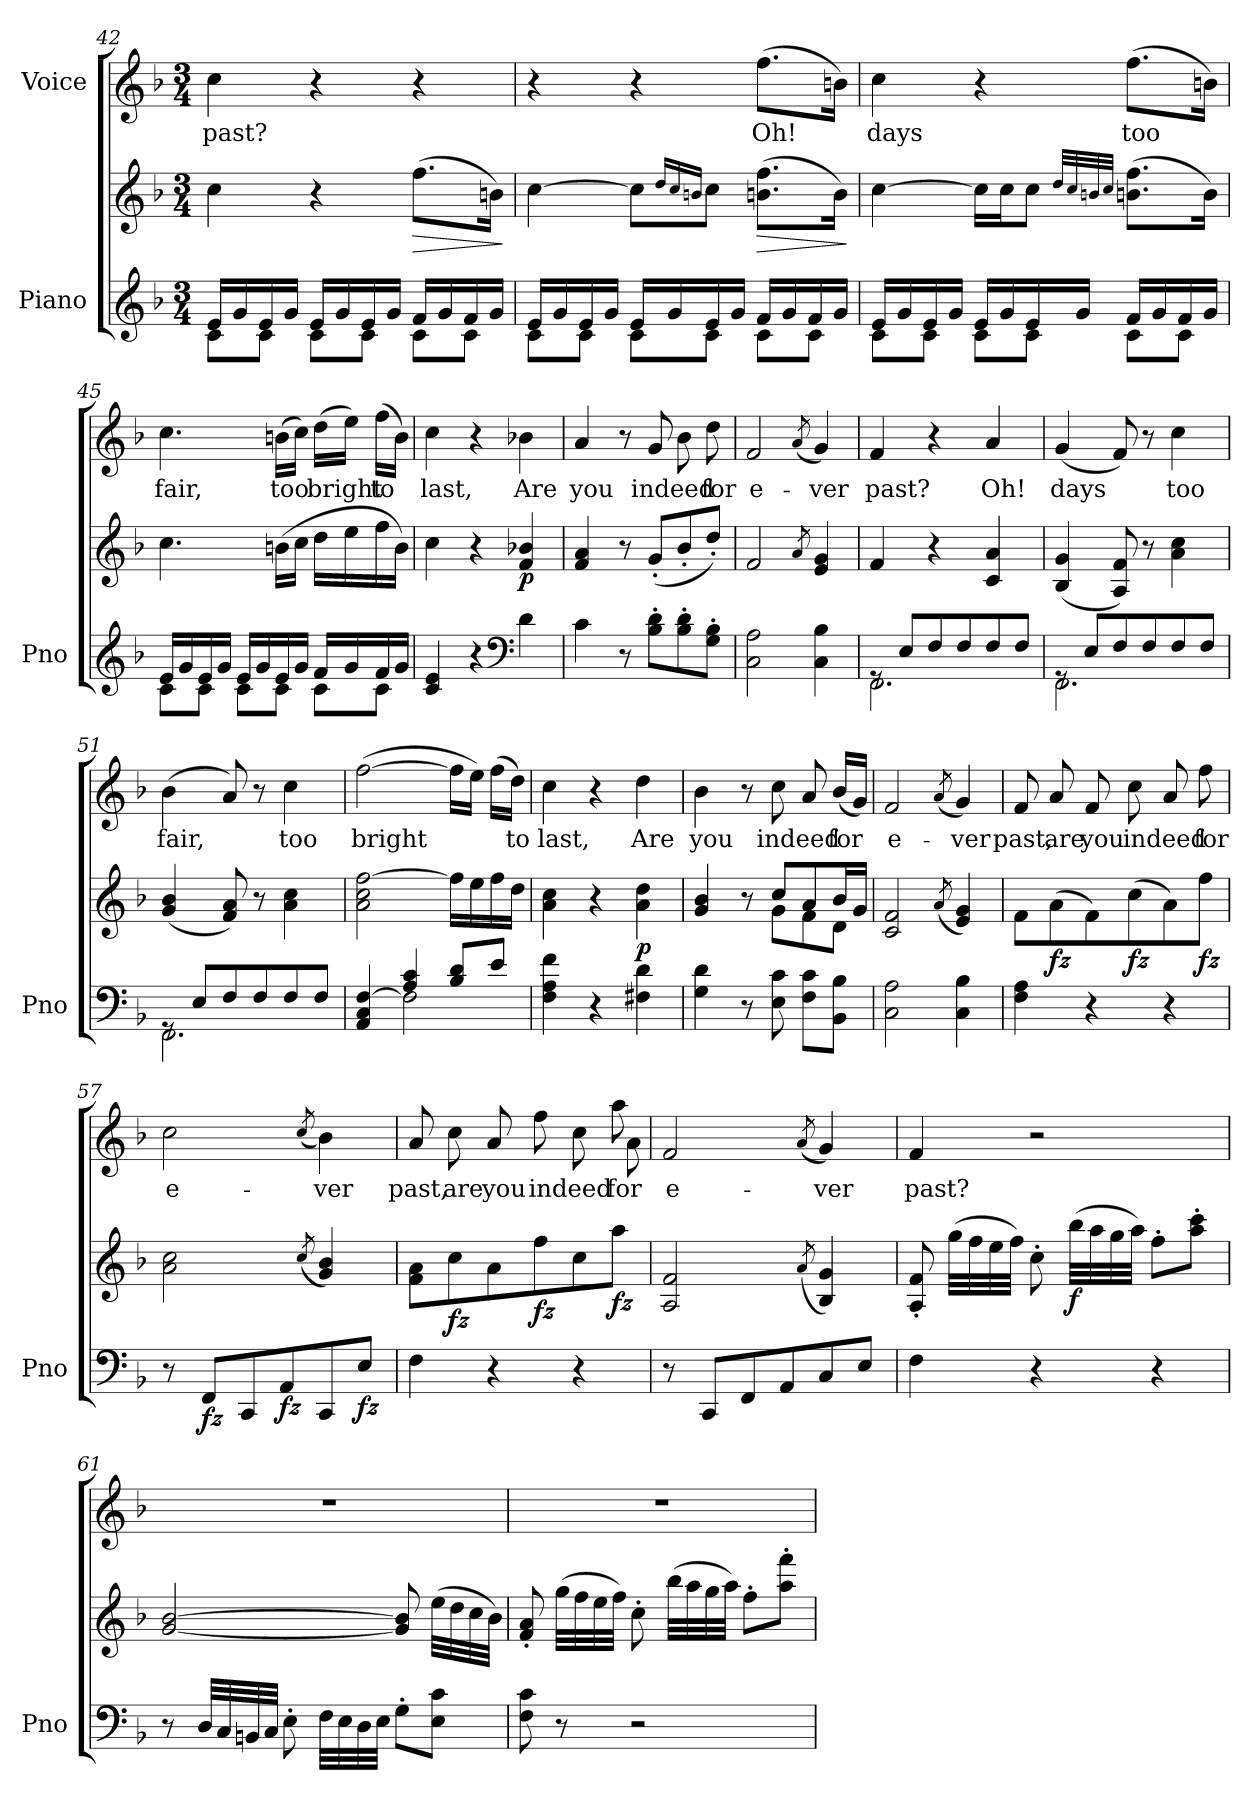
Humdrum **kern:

**kern	**kern	**dynam	**kern	**text
*part2	*part2	*part2	*part1	*part1
*staff3	*staff2	*staff2/3	*staff1	*staff1
*I"Piano	*	*	*I"Voice	*
*I'Pno	*	*	*	*
*clefG2	*clefG2	*	*clefG2	*
*k[b-]	*k[b-]	*	*k[b-]	*
*M3/4	*M3/4	*	*M3/4	*
=42	=42	=42	=42	=42
*^	*	*	*	*
!	!	!	!	!	!LO:LY:b
16e/LL	8c\L	4cc\	.	4cc\	past?
16g/	.	.	.	.	.
16e/	8c\J	.	.	.	.
16g/JJ	.	.	.	.	.
16e/LL	8c\L	4r	.	4r	.
16g/	.	.	.	.	.
16e/	8c\J	.	.	.	.
16g/JJ	.	.	.	.	.
!	!	!	!LO:HP:b	!	!
16f/LL	8c\L	(>8.ff\L	>	4r	.
16g/	.	.	.	.	.
16f/	8c\J	.	.	.	.
16g/JJ	.	16bn\Jk)	.	.	.
*v	*v	*	*	*	*
.	.	]	.	.
!!LO:LB:g=z
=43	=43	=43	=43	=43
*^	*	*	*	*
16e/LL	8c\L	[4cc\	.	4r	.
16g/	.	.	.	.	.
16e/	8c\J	.	.	.	.
16g/JJ	.	.	.	.	.
16e/LL	8c\L	8cc\L]	.	4r	.
16g/	.	.	.	.	.
.	.	16qdd/LL	.	.	.
.	.	16qcc/	.	.	.
.	.	16qbn/JJ	.	.	.
16e/	8c\J	8cc\J	.	.	.
16g/JJ	.	.	.	.	.
!	!	!	!LO:HP:b	!	!LO:LY:b
16f/LL	8c\L	(>8.bn\ 8.ff\L	>	(>8.ff\L	Oh!
16g/	.	.	.	.	.
16f/	8c\J	.	.	.	.
16g/JJ	.	16b\Jk)	.	16bn\Jk)	.
*v	*v	*	*	*	*
.	.	]	.	.
=44	=44	=44	=44	=44
*^	*	*	*	*
!	!	!	!	!	!LO:LY:b
16e/LL	8c\L	[4cc\	.	4cc\	days
16g/	.	.	.	.	.
16e/	8c\J	.	.	.	.
16g/JJ	.	.	.	.	.
16e/LL	8c\L	16cc\LL]	.	4r	.
16g/	.	16cc\J	.	.	.
16e/	8c\J	8cc\J	.	.	.
16g/JJ	.	.	.	.	.
.	.	32qdd/LLL	.	.	.
.	.	32qcc/	.	.	.
.	.	32qbn/	.	.	.
.	.	32qcc/JJJ	.	.	.
!	!	!	!	!	!LO:LY:b
16f/LL	8c\L	(>8.bn\ 8.ff\L	.	(>8.ff\L	too
16g/	.	.	.	.	.
16f/	8c\J	.	.	.	.
16g/JJ	.	16b\Jk)	.	16bn\Jk)	.
=45	=45	=45	=45	=45	=45
!	!	!	!	!	!LO:LY:b
16e/LL	8c\L	4.cc\	.	4.cc\	fair,
16g/	.	.	.	.	.
16e/	8c\J	.	.	.	.
16g/JJ	.	.	.	.	.
16e/LL	8c\L	.	.	.	.
16g/	.	.	.	.	.
!	!	!	!	!	!LO:LY:b
16e/	8c\J	(>16bn\LL	.	(>16bn\LL	too
16g/JJ	.	16cc\JJ	.	16cc\JJ)	.
!	!	!	!	!	!LO:LY:b
16f/LL	8c\L	16dd\LL	.	(>16dd\LL	bright
16g/	.	16ee\	.	16ee\JJ)	.
!	!	!	!	!	!LO:LY:b
16f/	8c\J	16ff\	.	(>16ff\LL	to
16g/JJ	.	16b\JJ)	.	16b\JJ)	.
*v	*v	*	*	*	*
!!LO:PB:g=z
=46	=46	=46	=46	=46
!	!	!	!	!LO:LY:b
4c/ 4e/	4cc\	.	4cc\	last,
4r	4r	.	4r	.
*clefF4	*	*	*	*
!	!	!LO:DY:b	!	!LO:LY:b
4d\	4f/ 4b-X/	p	4b-X\	Are
=47	=47	=47	=47	=47
!	!	!	!	!LO:LY:b
4c\	4f/ 4a/	.	4a/	you
8r	8r	.	8r	.
!	!	!	!	!LO:LY:b
8B-\' 8d\'L	(<8g'/L	.	8g/	indeed
8B-\' 8d\'	8b-'/	.	8b-\	.
!	!	!	!	!LO:LY:b
8G\' 8B-\'J	8dd'/J)	.	8dd\	for
=48	=48	=48	=48	=48
!	!	!	!	!LO:LY:b
2C\ 2A\	2f/	.	2f/	e-
.	8qa/	.	(<8qa/	.
!	!	!	!	!LO:LY:b
4C\ 4B-\	4e/ 4g/	.	4g/)	-ver
=49	=49	=49	=49	=49
*^	*	*	*	*
!	!	!	!	!	!LO:LY:b
8rGG	2.FF\	4f/	.	4f/	past?
8E/L	.	.	.	.	.
8F/	.	4r	.	4r	.
8F/	.	.	.	.	.
!	!	!	!	!	!LO:LY:b
8F/	.	4c/ 4a/	.	4a/	Oh!
8F/J	.	.	.	.	.
!!LO:LB:g=z
=50	=50	=50	=50	=50	=50
!	!	!	!	!	!LO:LY:b
8rGG	2.FF\	(<4B-/ 4g/	.	(<4g/	days
8E/L	.	.	.	.	.
8F/	.	8A/ 8f/)	.	8f/)	.
8F/	.	8r	.	8r	.
!	!	!	!	!	!LO:LY:b
8F/	.	4a\ 4cc\	.	4cc\	too
8F/J	.	.	.	.	.
=51	=51	=51	=51	=51	=51
!	!	!	!	!	!LO:LY:b
8rGG	2.FF\	(<4g/ 4b-/	.	(>4b-\	fair,
8E/L	.	.	.	.	.
8F/	.	8f/ 8a/)	.	8a/)	.
8F/	.	8r	.	8r	.
!	!	!	!	!	!LO:LY:b
8F/	.	4a\ 4cc\	.	4cc\	too
8F/J	.	.	.	.	.
=52	=52	=52	=52	=52	=52
!	!	!	!	!	!LO:LY:b
4AA/ 4C/ [4F/	4ryy	2a\ 2cc\ [2ff\	.	(>[2ff\	bright
4A/ 4c/	2F\]	.	.	.	.
8B-/ 8d/L	.	16ff\LL]	.	16ff\LL]	.
.	.	16ee\	.	16ee\JJ)	.
8e/J	.	16ff\	.	(>16ff\LL	.
!	!	!	!	!	!LO:LY:b
.	.	16dd\JJ	.	16dd\JJ)	to
*v	*v	*	*	*	*
=53	=53	=53	=53	=53
!	!	!	!	!LO:LY:b
4F\ 4A\ 4f\	4a\ 4cc\	.	4cc\	last,
4r	4r	.	4r	.
!	!	!LO:DY:b	!	!LO:LY:b
4F#X\ 4d\	4a\ 4dd\	p	4dd\	Are
!!LO:LB:g=z
=54	=54	=54	=54	=54
*	*^	*	*	*
!	!	!	!	!	!LO:LY:b
4G\ 4d\	4g/ 4b-/	4.ryy	.	4b-\	you
8r	8r	.	.	8r	.
!	!	!	!	!	!LO:LY:b
8E\ 8c\	8cc/L	8g\L	.	8cc\	indeed
8F\ 8c\L	8a/	8f\	.	8a/	.
!	!	!	!	!	!LO:LY:b
8BB-\ 8B-\J	16b-/L	8d\J	.	(<16b-/LL	for
.	16g/JJ	.	.	16g/JJ)	.
*	*v	*v	*	*	*
=55	=55	=55	=55	=55
!	!	!	!	!LO:LY:b
2C\ 2A\	2c/ 2f/	.	2f/	e-
.	(<8qa/	.	(<8qa/	.
!	!	!	!	!LO:LY:b
4C\ 4B-\	4e/ 4g/)	.	4g/)	-ver
=56	=56	=56	=56	=56
!	!	!	!	!LO:LY:b
4F\ 4A\	8f\L	.	8f/	past,
!	!	!LO:DY:b	!	!LO:LY:b
.	(>8a\	fz	8a/	are
!	!	!	!	!LO:LY:b
4r	8f\)	.	8f/	you
!	!	!LO:DY:b	!	!LO:LY:b
.	(>8cc\	fz	8cc\	indeed
4r	8a\)	.	8a/	.
!	!	!LO:DY:b	!	!LO:LY:b
.	8ff\J	fz	8ff\	for
=57	=57	=57	=57	=57
!	!	!	!	!LO:LY:b
8r	2a\ 2cc\	.	2cc\	e-
!	!	!LO:DY:b=2	!	!
8FF/L	.	fz	.	.
8CC/	.	.	.	.
!	!	!LO:DY:b=2	!	!
8AA/	.	fz	.	.
.	(<8qcc/	.	(<8qcc/	.
!	!	!	!	!LO:LY:b
8CC/	4g/ 4b-/)	.	4b-\)	-ver
!	!	!LO:DY:b=2	!	!
8E/J	.	fz	.	.
!!LO:LB:g=z
=58	=58	=58	=58	=58
!	!	!	!	!LO:LY:b
*	*	*	*^	*
4F\	8f\ 8a\L	.	8a/	8ryy	past,
!	!	!LO:DY:b	!	!	!LO:LY:b
*	*	*	*v	*v	*
.	8cc\	fz	8cc\	are
!	!	!	!	!LO:LY:b
4r	8a\	.	8a/	you
!	!	!LO:DY:b	!	!LO:LY:b
.	8ff\	fz	8ff\	indeed
4r	8cc\	.	8cc\	.
!	!	!LO:DY:b	!	!LO:LY:b
*	*	*	*^	*
.	8aa\J	fz	8aa\	8a\	for
=59	=59	=59	=59	=59	=59
!	!	!	!	!	!LO:LY:b
*	*	*	*v	*v	*
8r	2A/ 2f/	.	2f/	e-
8CC/L	.	.	.	.
8FF/	.	.	.	.
8AA/	.	.	.	.
.	(<8qa/	.	(<8qa/	.
!	!	!	!	!LO:LY:b
8C/	4B-/ 4g/)	.	4g/)	-ver
8E/J	.	.	.	.
=60	=60	=60	=60	=60
!	!	!	!	!LO:LY:b
4F\	8A/' 8f/'	.	4f/	past?
.	(>32gg\LLL	.	.	.
.	32ff\	.	.	.
.	32ee\	.	.	.
.	32ff\JJJ)	.	.	.
4r	8cc'\	.	2r	.
!	!	!LO:DY:b	!	!
.	(>32bb-\LLL	f	.	.
.	32aa\	.	.	.
.	32gg\	.	.	.
.	32aa\JJJ)	.	.	.
4r	8ff'\L	.	.	.
.	8aa\' 8ccc\'J	.	.	.
=61	=61	=61	=61	=61
8r	[2g/ [2b-/	.	2.r	.
32D/LLL	.	.	.	.
32C/	.	.	.	.
32BBn/	.	.	.	.
32C/JJJ	.	.	.	.
8E'\	.	.	.	.
32F\LLL	.	.	.	.
32E\	.	.	.	.
32D\	.	.	.	.
32E\JJJ	.	.	.	.
8G'\L	8g/] 8b-/]	.	.	.
8E\ 8c\J	(>32ee\LLL	.	.	.
.	32dd\	.	.	.
.	32cc\	.	.	.
.	32b-\JJJ)	.	.	.
!!LO:PB:g=z
=62	=62	=62	=62	=62
8F\ 8c\	8f/' 8a/'	.	2.r	.
8r	(>32gg\LLL	.	.	.
.	32ff\	.	.	.
.	32ee\	.	.	.
.	32ff\JJJ)	.	.	.
2r	8cc'\	.	.	.
.	(>32bb-\LLL	.	.	.
.	32aa\	.	.	.
.	32gg\	.	.	.
.	32aa\JJJ)	.	.	.
.	8ff'\L	.	.	.
.	8aa\' 8fff\'J	.	.	.
=	=	=	=	=
*-	*-	*-	*-	*-
